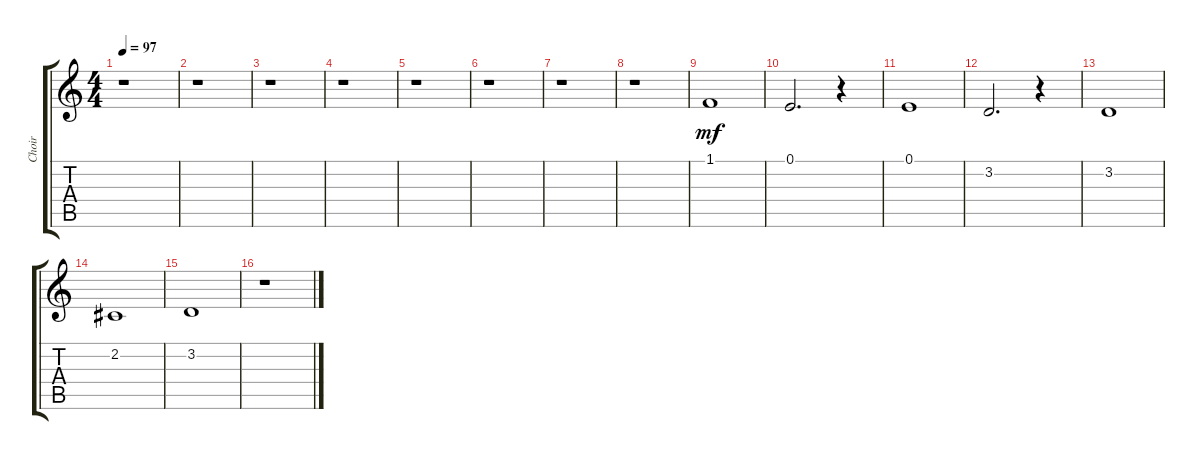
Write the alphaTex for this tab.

\track ("Choir" "Choir") {instrument synthvoice}
\staff {score tabs}
\tuning (E4 B3 G3 D3 A2 E2) {hide}
\ts (4 4)
\tempo 97
\clef g2
\ks c
r.1{dy mf} |
r.1 |
r.1 |
r.1 |
r.1 |
r.1 |
r.1 |
r.1 |
1.1.1{volume 4} |
0.1.2{d volume 16} r.4 |
0.1.1{volume 4} |
3.2.2{d volume 16} r.4 |
3.2.1{volume 4} |
2.2.1{volume 16} |
3.2.1 |
r.1
